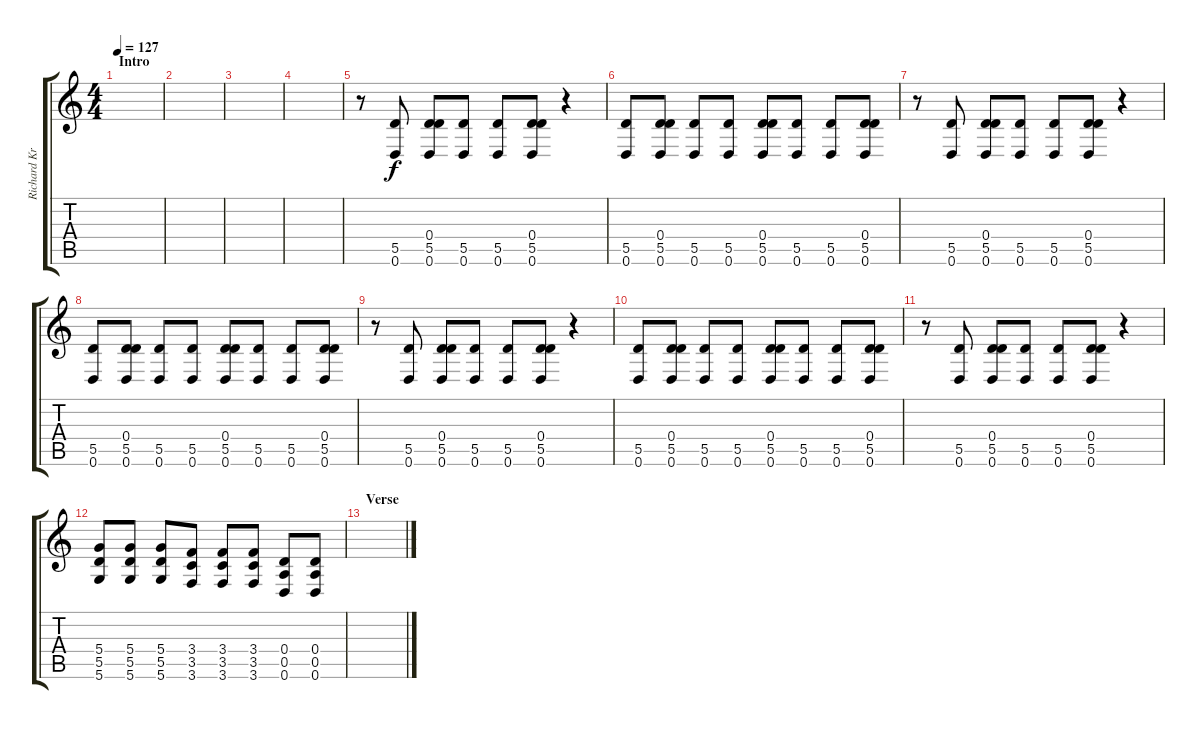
\track ("Richard Kruspe-Bernstein - Guitar 1" "Richard Kr") {instrument distortionguitar}
\staff {score tabs}
\tuning (E4 B3 G3 D3 A2 D2) {hide}
\ts (4 4)
\section ("" "Intro")
\tempo 127
\clef g2
\ks c
|
|
|
|
r.8 (5.5 0.6).8 (0.4 5.5 0.6).8 (5.5 0.6).8 (5.5 0.6).8 (0.4 5.5 0.6).8 r.4 |
(5.5 0.6).8 (0.4 5.5 0.6).8 (5.5 0.6).8 (5.5 0.6).8 (0.4 5.5 0.6).8 (5.5 0.6).8 (5.5 0.6).8 (0.4 5.5 0.6).8 |
r.8 (5.5 0.6).8 (0.4 5.5 0.6).8 (5.5 0.6).8 (5.5 0.6).8 (0.4 5.5 0.6).8 r.4 |
(5.5 0.6).8 (0.4 5.5 0.6).8 (5.5 0.6).8 (5.5 0.6).8 (0.4 5.5 0.6).8 (5.5 0.6).8 (5.5 0.6).8 (0.4 5.5 0.6).8 |
r.8 (5.5 0.6).8 (0.4 5.5 0.6).8 (5.5 0.6).8 (5.5 0.6).8 (0.4 5.5 0.6).8 r.4 |
(5.5 0.6).8 (0.4 5.5 0.6).8 (5.5 0.6).8 (5.5 0.6).8 (0.4 5.5 0.6).8 (5.5 0.6).8 (5.5 0.6).8 (0.4 5.5 0.6).8 |
r.8 (5.5 0.6).8 (0.4 5.5 0.6).8 (5.5 0.6).8 (5.5 0.6).8 (0.4 5.5 0.6).8 r.4 |
(5.4 5.5 5.6).8 (5.4 5.5 5.6).8 (5.4 5.5 5.6).8 (3.4 3.5 3.6).8 (3.4 3.5 3.6).8 (3.4 3.5 3.6).8 (0.4 0.5 0.6).8 (0.4 0.5 0.6).8 |
\section ("" "Verse")
